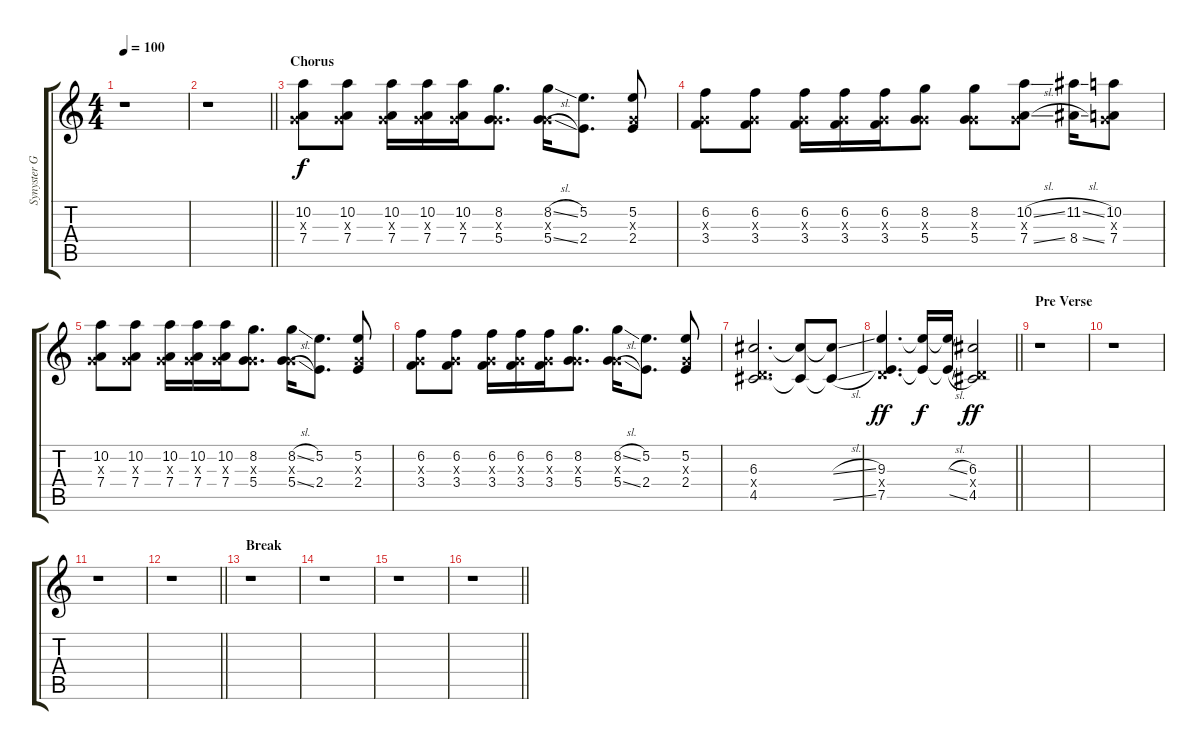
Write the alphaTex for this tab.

\track ("Synyster Gates Lead 1" "Synyster G") {instrument overdrivenguitar}
\staff {score tabs}
\tuning (E4 B3 G3 D3 A2 D2) {hide}
\ts (4 4)
\tempo 100
\clef g2
\ks c
r.1{dy ff} |
\barLineRight lightlight
r.1 |
\section ("" "Chorus")
(10.2 0.3{x} 7.4).8{dy f} (10.2 0.3{x} 7.4).8 (10.2 0.3{x} 7.4).16 (10.2 0.3{x} 7.4).16 (10.2 0.3{x} 7.4).16 (8.2 0.3{x} 5.4).8{d} (8.2{sl} 0.3{x} 5.4{sl}).16 (5.2 2.4).8{d} (5.2 0.3{x} 2.4).8 |
(6.2 0.3{x} 3.4).8 (6.2 0.3{x} 3.4).8 (6.2 0.3{x} 3.4).16 (6.2 0.3{x} 3.4).16 (6.2 0.3{x} 3.4).16 (8.2 0.3{x} 5.4).8 (8.2 0.3{x} 5.4).8 (10.2{sl} 0.3{x} 7.4{sl}).8 (11.2{sl} 8.4{sl}).16 (10.2 0.3{x} 7.4).8 |
(10.2 0.3{x} 7.4).8 (10.2 0.3{x} 7.4).8 (10.2 0.3{x} 7.4).16 (10.2 0.3{x} 7.4).16 (10.2 0.3{x} 7.4).16 (8.2 0.3{x} 5.4).8{d} (8.2{sl} 0.3{x} 5.4{sl}).16 (5.2 2.4).8{d} (5.2 0.3{x} 2.4).8 |
(6.2 0.3{x} 3.4).8 (6.2 0.3{x} 3.4).8 (6.2 0.3{x} 3.4).16 (6.2 0.3{x} 3.4).16 (6.2 0.3{x} 3.4).16 (8.2 0.3{x} 5.4).8{d} (8.2{sl} 0.3{x} 5.4{sl}).16 (5.2 2.4).8{d} (5.2 0.3{x} 2.4).8 |
(6.3 0.4{x} 4.5).2{d} (6.3{t} 4.5{t}).8 (6.3{sl t} 4.5{sl t}).8 |
\barLineRight lightlight
(9.3 0.4{x} 7.5).4{d dy ff} (9.3{t} 7.5{t}).16{dy f} (9.3{sl t} 7.5{sl t}).16 (6.3 0.4{x} 4.5).2{dy ff} |
\section ("" "Pre Verse")
r.1 |
r.1 |
r.1 |
\barLineRight lightlight
r.1 |
\section ("" "Break")
r.1 |
r.1 |
r.1 |
\barLineRight lightlight
r.1
